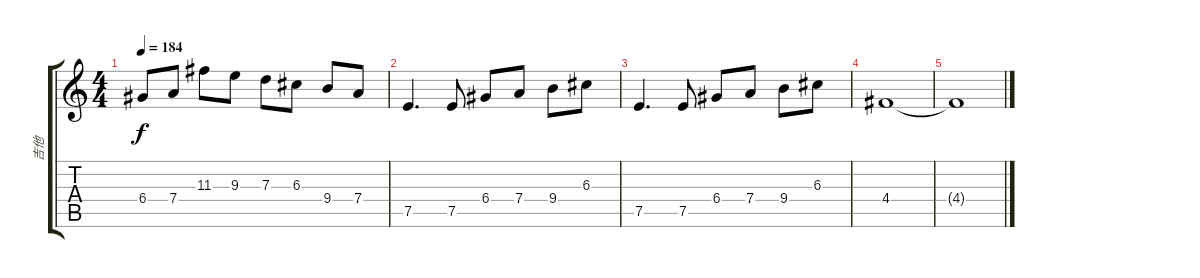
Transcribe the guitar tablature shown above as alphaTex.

\track ("吉他" "吉他") {instrument distortionguitar}
\staff {score tabs}
\tuning (E4 B3 G3 D3 A2 E2) {hide}
\ts (4 4)
\tempo 184
\clef g2
\ks c
6.4.8{dy f} 7.4.8 11.3.8 9.3.8 7.3.8 6.3.8 9.4.8 7.4.8 |
7.5.4{d} 7.5.8 6.4.8 7.4.8 9.4.8 6.3.8 |
7.5.4{d} 7.5.8 6.4.8 7.4.8 9.4.8 6.3.8 |
4.4.1 |
4.4{t}.1
